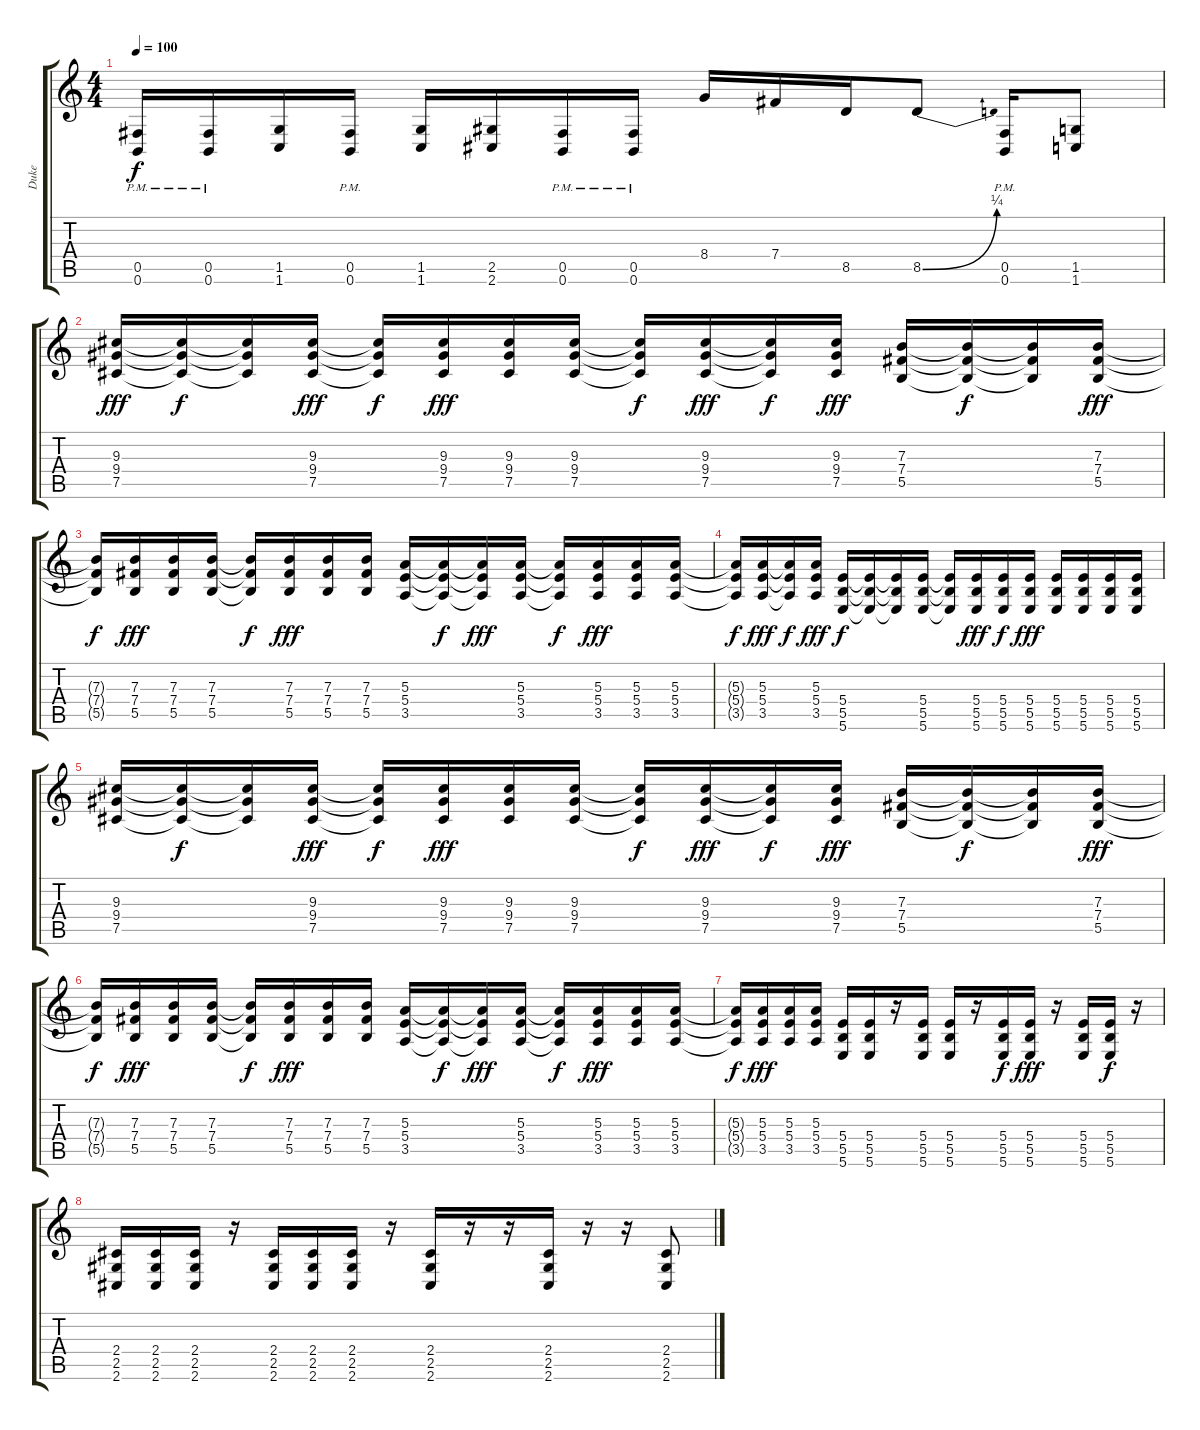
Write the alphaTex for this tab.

\track ("Duke" "Duke") {instrument overdrivenguitar}
\staff {score tabs}
\tuning (Db4 Ab3 E3 B2 Gb2 B1) {hide}
\ts (4 4)
\tempo 100
\clef g2
\ks c
(0.5{pm} 0.6{pm}).16{dy f} (0.5{pm} 0.6{pm}).16 (1.5 1.6).16 (0.5{pm} 0.6{pm}).16 (1.5 1.6).16 (2.5 2.6).16 (0.5{pm} 0.6{pm}).16 (0.5{pm} 0.6{pm}).16 8.4.16 7.4.16 8.5.16 8.5{be (bend 0 0 60 1)}.8 (0.5{pm} 0.6{pm}).16 (1.5 1.6).8 |
(9.3 9.4 7.5).16{dy fff} (9.3{t} 9.4{t} 7.5{t}).16{dy f} (9.3{t} 9.4{t} 7.5{t}).16 (9.3 9.4 7.5).16{dy fff} (9.3{t} 9.4{t} 7.5{t}).16{dy f} (9.3 9.4 7.5).16{dy fff} (9.3 9.4 7.5).16 (9.3 9.4 7.5).16 (9.3{t} 9.4{t} 7.5{t}).16{dy f} (9.3 9.4 7.5).16{dy fff} (9.3{t} 9.4{t} 7.5{t}).16{dy f} (9.3 9.4 7.5).16{dy fff} (7.3 7.4 5.5).16 (7.3{t} 7.4{t} 5.5{t}).16{dy f} (7.3{t} 7.4{t} 5.5{t}).16 (7.3 7.4 5.5).16{dy fff} |
(7.3{t} 7.4{t} 5.5{t}).16{dy f} (7.3 7.4 5.5).16{dy fff} (7.3 7.4 5.5).16 (7.3 7.4 5.5).16 (7.3{t} 7.4{t} 5.5{t}).16{dy f} (7.3 7.4 5.5).16{dy fff} (7.3 7.4 5.5).16 (7.3 7.4 5.5).16 (5.3 5.4 3.5).16 (5.3{t} 5.4{t} 3.5{t}).16{dy f} (5.3{t} 5.4{t} 3.5{t}).16{dy fff} (5.3 5.4 3.5).16 (5.3{t} 5.4{t} 3.5{t}).16{dy f} (5.3 5.4 3.5).16{dy fff} (5.3 5.4 3.5).16 (5.3 5.4 3.5).16 |
(5.3{t} 5.4{t} 3.5{t}).16{dy f} (5.3 5.4 3.5).16{dy fff} (5.3{t} 5.4{t} 3.5{t}).16{dy f} (5.3 5.4 3.5).16{dy fff} (5.4 5.5 5.6).16{dy f} (5.4{t} 5.5{t} 5.6{t}).16 (5.4{t} 5.5{t} 5.6{t}).16 (5.4 5.5 5.6).16 (5.4{t} 5.5{t} 5.6{t}).16 (5.4 5.5 5.6).16{dy fff} (5.4 5.5 5.6).16{dy f} (5.4 5.5 5.6).16{dy fff} (5.4 5.5 5.6).16 (5.4 5.5 5.6).16 (5.4 5.5 5.6).16 (5.4 5.5 5.6).16 |
(9.3 9.4 7.5).16 (9.3{t} 9.4{t} 7.5{t}).16{dy f} (9.3{t} 9.4{t} 7.5{t}).16 (9.3 9.4 7.5).16{dy fff} (9.3{t} 9.4{t} 7.5{t}).16{dy f} (9.3 9.4 7.5).16{dy fff} (9.3 9.4 7.5).16 (9.3 9.4 7.5).16 (9.3{t} 9.4{t} 7.5{t}).16{dy f} (9.3 9.4 7.5).16{dy fff} (9.3{t} 9.4{t} 7.5{t}).16{dy f} (9.3 9.4 7.5).16{dy fff} (7.3 7.4 5.5).16 (7.3{t} 7.4{t} 5.5{t}).16{dy f} (7.3{t} 7.4{t} 5.5{t}).16 (7.3 7.4 5.5).16{dy fff} |
(7.3{t} 7.4{t} 5.5{t}).16{dy f} (7.3 7.4 5.5).16{dy fff} (7.3 7.4 5.5).16 (7.3 7.4 5.5).16 (7.3{t} 7.4{t} 5.5{t}).16{dy f} (7.3 7.4 5.5).16{dy fff} (7.3 7.4 5.5).16 (7.3 7.4 5.5).16 (5.3 5.4 3.5).16 (5.3{t} 5.4{t} 3.5{t}).16{dy f} (5.3{t} 5.4{t} 3.5{t}).16{dy fff} (5.3 5.4 3.5).16 (5.3{t} 5.4{t} 3.5{t}).16{dy f} (5.3 5.4 3.5).16{dy fff} (5.3 5.4 3.5).16 (5.3 5.4 3.5).16 |
(5.3{t} 5.4{t} 3.5{t}).16{dy f} (5.3 5.4 3.5).16{dy fff} (5.3 5.4 3.5).16 (5.3 5.4 3.5).16 (5.4 5.5 5.6).16 (5.4 5.5 5.6).16 r.16 (5.4 5.5 5.6).16 (5.4 5.5 5.6).16 r.16 (5.4 5.5 5.6).16{dy f} (5.4 5.5 5.6).16{dy fff} r.16 (5.4 5.5 5.6).16 (5.4 5.5 5.6).16{dy f} r.16 |
(2.4 2.5 2.6).16 (2.4 2.5 2.6).16 (2.4 2.5 2.6).16 r.16 (2.4 2.5 2.6).16 (2.4 2.5 2.6).16 (2.4 2.5 2.6).16 r.16 (2.4 2.5 2.6).16 r.16 r.16 (2.4 2.5 2.6).16 r.16 r.16 (2.4 2.5 2.6).8
